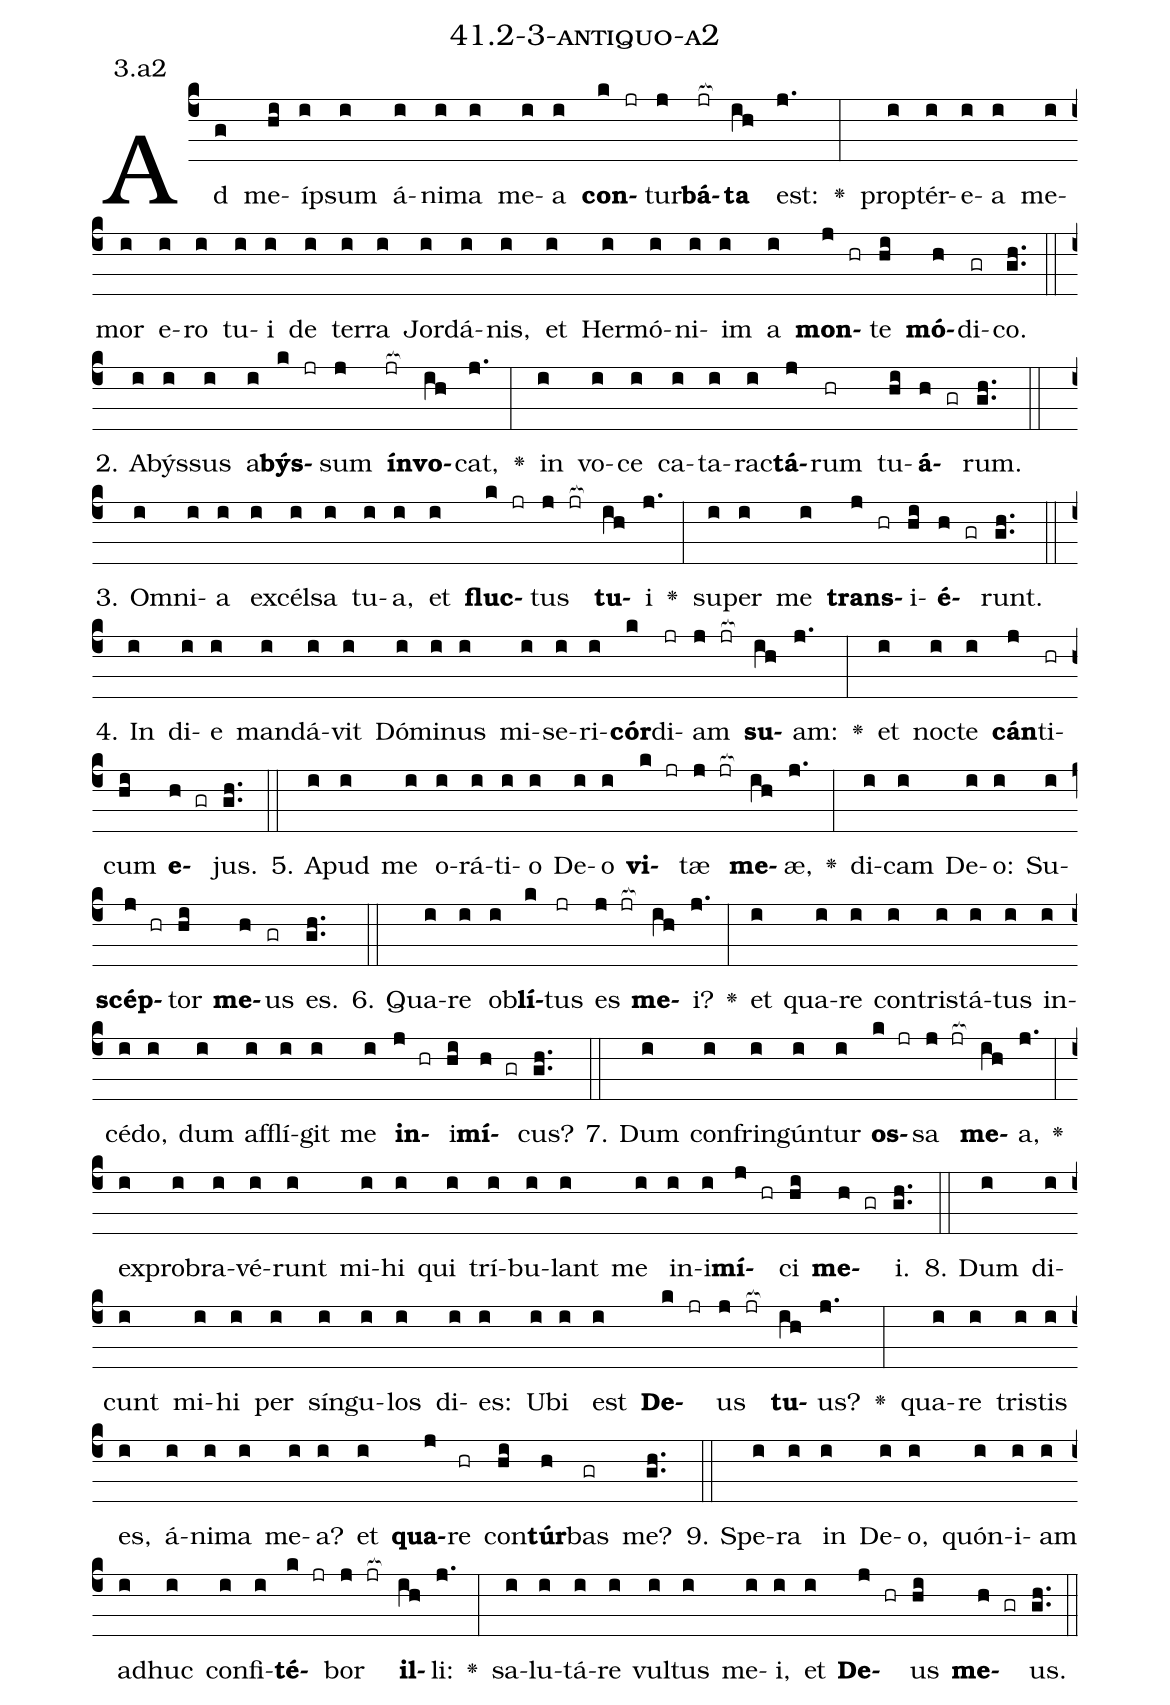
name: 41.2-3-antiquo-a2;
annotation: 3.a2;
%%
(c4)Ad(g) me(hi)íp(i)sum(i) á(i)ni(i)ma(i) me(i)a(i) <b>con</b>(k jr)tur(j)<b>bá</b>(jr[ocb:1{])<b>ta</b>(ih[ocb:0}]) est:(j.) <v>\greheightstar</v>(:) prop(i)tér(i)e(i)a(i) me(i)mor(i) e(i)ro(i) tu(i)i(i) de(i) ter(i)ra(i) Jor(i)dá(i)nis,(i) et(i) Her(i)mó(i)ni(i)im(i) a(i) <b>mon</b>(j hr)te(hi) <b>mó</b>(h)di(gr)co.(gh..) (::)
2. A(i)býs(i)sus(i) a(i)<b>býs</b>(k jr)sum(j) <b>ín</b>(jr[ocb:1{])<b>vo</b>(ih[ocb:0}])cat,(j.) <v>\greheightstar</v>(:) in(i) vo(i)ce(i) ca(i)ta(i)rac(i)<b>tá</b>(j)rum(hr) tu(hi)<b>á</b>(h gr)rum.(gh..) (::)
3. Om(i)ni(i)a(i) ex(i)cél(i)sa(i) tu(i)a,(i) et(i) <b>fluc</b>(k jr)tus(j jr[ocb:1{]) <b>tu</b>(ih[ocb:0}])i(j.) <v>\greheightstar</v>(:) su(i)per(i) me(i) <b>trans</b>(j hr)i(hi)<b>é</b>(h gr)runt.(gh..) (::)
4. In(i) di(i)e(i) man(i)dá(i)vit(i) Dó(i)mi(i)nus(i) mi(i)se(i)ri(i)<b>cór</b>(k)di(jr)am(j jr[ocb:1{]) <b>su</b>(ih[ocb:0}])am:(j.) <v>\greheightstar</v>(:) et(i) noc(i)te(i) <b>cán</b>(j)ti(hr)cum(hi) <b>e</b>(h gr)jus.(gh..) (::)
5. A(i)pud(i) me(i) o(i)rá(i)ti(i)o(i) De(i)o(i) <b>vi</b>(k jr)tæ(j jr[ocb:1{]) <b>me</b>(ih[ocb:0}])æ,(j.) <v>\greheightstar</v>(:) di(i)cam(i) De(i)o:(i) Su(i)<b>scép</b>(j hr)tor(hi) <b>me</b>(h)us(gr) es.(gh..) (::)
6. Qua(i)re(i) ob(i)<b>lí</b>(k)tus(jr) es(j jr[ocb:1{]) <b>me</b>(ih[ocb:0}])i?(j.) <v>\greheightstar</v>(:) et(i) qua(i)re(i) con(i)tris(i)tá(i)tus(i) in(i)cé(i)do,(i) dum(i) af(i)flí(i)git(i) me(i) <b>in</b>(j hr)i(hi)<b>mí</b>(h gr)cus?(gh..) (::)
7. Dum(i) con(i)frin(i)gún(i)tur(i) <b>os</b>(k jr)sa(j jr[ocb:1{]) <b>me</b>(ih[ocb:0}])a,(j.) <v>\greheightstar</v>(:) ex(i)pro(i)bra(i)vé(i)runt(i) mi(i)hi(i) qui(i) trí(i)bu(i)lant(i) me(i) in(i)i(i)<b>mí</b>(j hr)ci(hi) <b>me</b>(h gr)i.(gh..) (::)
8. Dum(i) di(i)cunt(i) mi(i)hi(i) per(i) sín(i)gu(i)los(i) di(i)es:(i) U(i)bi(i) est(i) <b>De</b>(k jr)us(j jr[ocb:1{]) <b>tu</b>(ih[ocb:0}])us?(j.) <v>\greheightstar</v>(:) qua(i)re(i) tris(i)tis(i) es,(i) á(i)ni(i)ma(i) me(i)a?(i) et(i) <b>qua</b>(j)re(hr) con(hi)<b>túr</b>(h)bas(gr) me?(gh..) (::)
9. Spe(i)ra(i) in(i) De(i)o,(i) quón(i)i(i)am(i) ad(i)huc(i) con(i)fi(i)<b>té</b>(k jr)bor(j jr[ocb:1{]) <b>il</b>(ih[ocb:0}])li:(j.) <v>\greheightstar</v>(:) sa(i)lu(i)tá(i)re(i) vul(i)tus(i) me(i)i,(i) et(i) <b>De</b>(j hr)us(hi) <b>me</b>(h gr)us.(gh..) (::)
